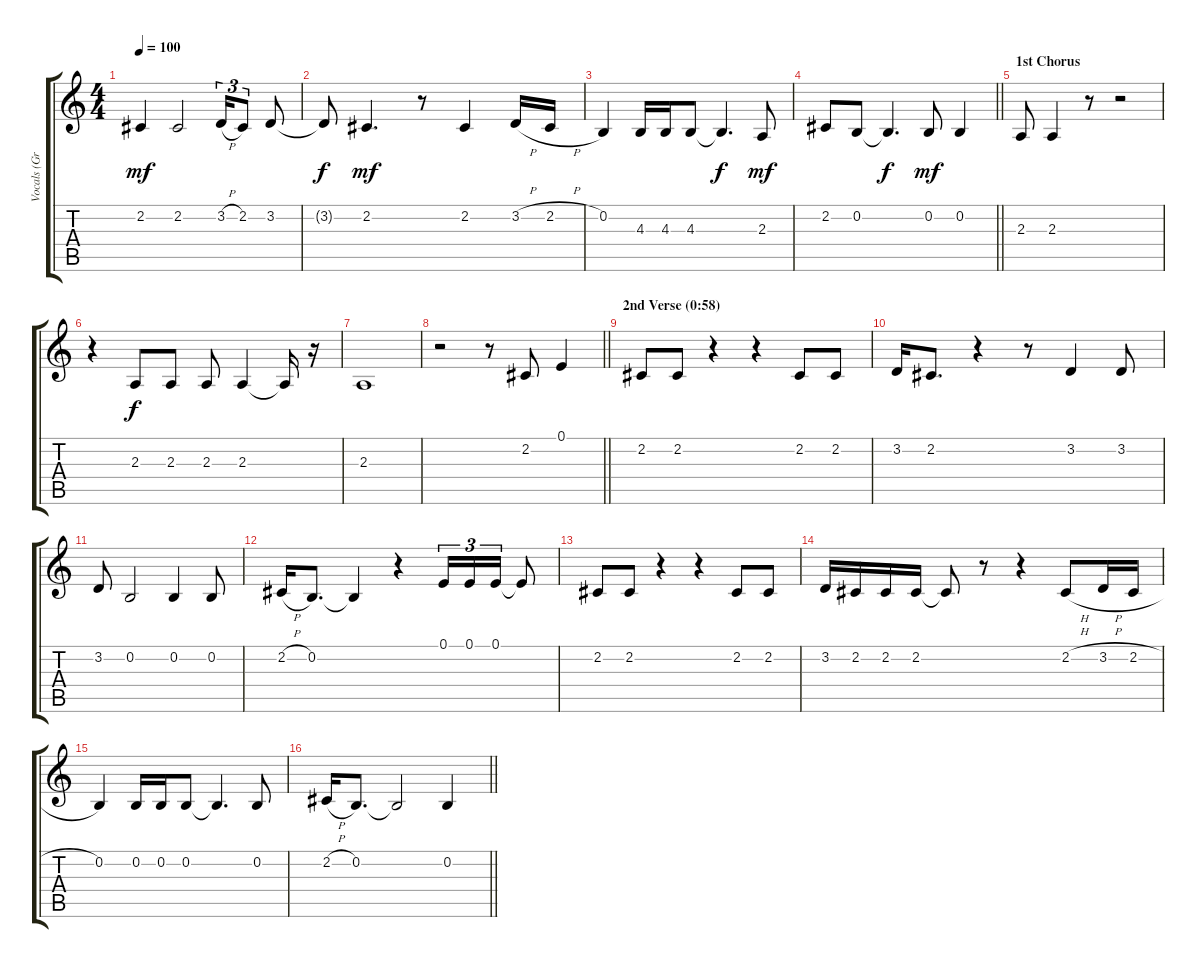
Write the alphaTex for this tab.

\track ("Vocals (Grace Slick)" "Vocals (Gr") {instrument flute}
\staff {score tabs}
\tuning (E4 B3 G3 D3 A2 E2) {hide}
\ts (4 4)
\tempo 100
\clef g2
\ks c
2.2.4{dy mf} 2.2.2 3.2{h}.16{tu (3 2)} 2.2.8{tu (3 2)} 3.2.8 |
3.2{t}.8{dy f} 2.2.4{d dy mf} r.8 2.2.4 3.2{h}.16 2.2{h}.16 |
0.2.4 4.3.16 4.3.16 4.3.8 4.3{t}.4{d dy f} 2.3.8{dy mf} |
\barLineRight lightlight
2.2.8 0.2.8 0.2{t}.4{d dy f} 0.2.8{dy mf} 0.2.4 |
\section ("" "1st Chorus ")
2.3.8 2.3.4 r.8 r.2 |
r.4 2.3.8{dy f} 2.3.8 2.3.8 2.3.4 2.3{t}.16 r.16 |
2.3.1 |
\barLineRight lightlight
r.2 r.8 2.2.8 0.1.4 |
\section ("" "2nd Verse (0:58)")
2.2.8 2.2.8 r.4 r.4 2.2.8 2.2.8 |
3.2.16 2.2.8{d} r.4 r.8 3.2.4 3.2.8 |
3.2.8 0.2.2 0.2.4 0.2.8 |
2.2{h}.16 0.2.8{d} 0.2{t}.4 r.4 0.1.16{tu (3 2)} 0.1.16{tu (3 2)} 0.1.16{tu (3 2)} 0.1{t}.8 |
2.2.8 2.2.8 r.4 r.4 2.2.8 2.2.8 |
3.2.16 2.2.16 2.2.16 2.2.16 2.2{t}.8 r.8 r.4 2.2{h}.8 3.2{h}.16 2.2{h}.16 |
0.2.4 0.2.16 0.2.16 0.2.8 0.2{t}.4{d} 0.2.8 |
\barLineRight lightlight
2.2{h}.16 0.2.8{d} 0.2{t}.2 0.2.4
